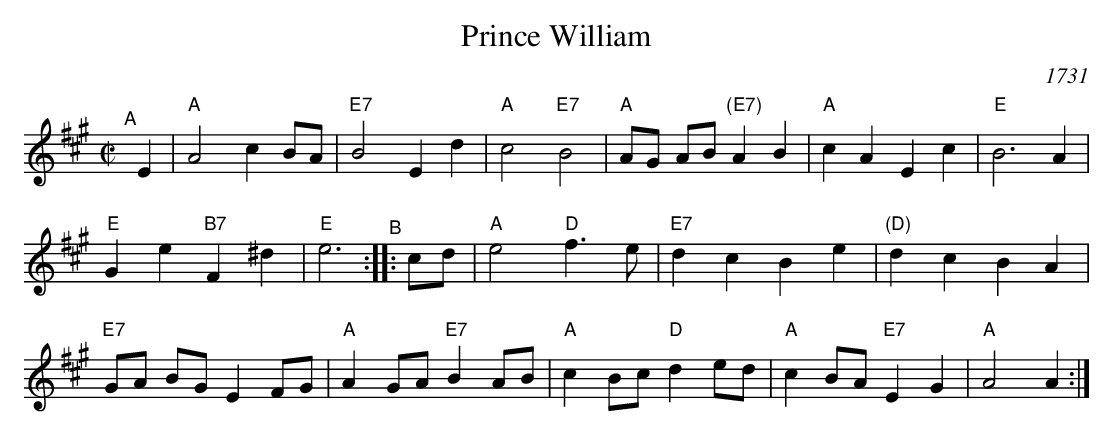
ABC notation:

X:1
T: Prince William
O: 1731
M: C|
L: 1/8
K: A
"^A"[|] E2 \
| "A"A4 c2 BA | "E7"B4 E2 d2 | "A"c4 "E7"B4 | "A"AG AB "(E7)"A2 B2 | "A"c2 A2 E2 c2 | "E"B6 A2 |
"E"G2 e2 "B7"F2 ^d2 | "E"e6 "^B":: cd | "A"e4 "D"f3e | "E7"d2 c2 B2 e2 | "(D)"d2 c2 B2 A2 |
"E7"GA BG E2 FG | "A"A2 GA "E7"B2 AB | "A"c2 Bc "D"d2 ed | "A"c2 BA "E7"E2 G2 | "A"A4 A2 :|
